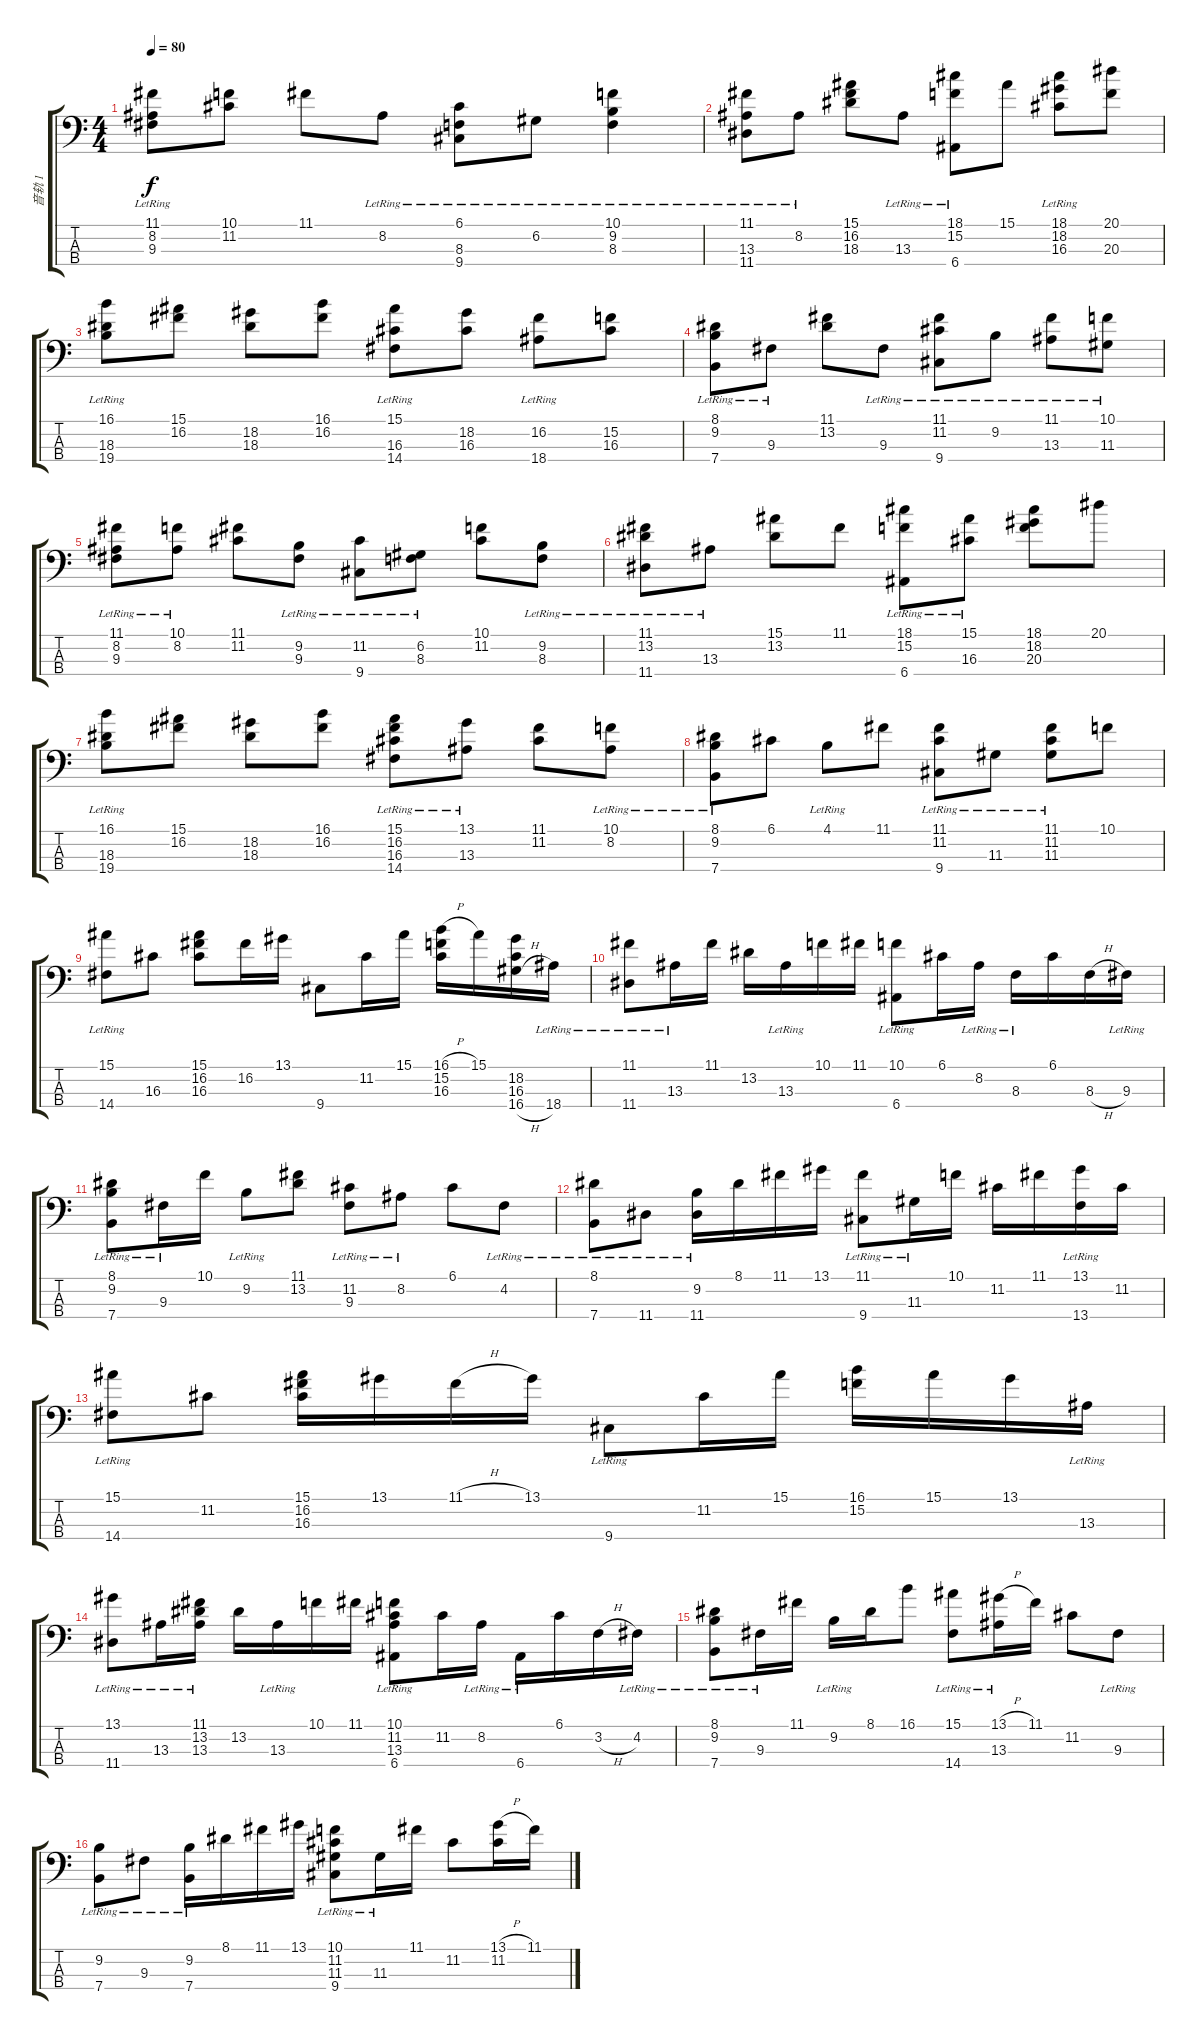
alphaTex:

\track ("音轨 1" "音轨 1") {instrument electricbassfinger}
\staff {score tabs}
\tuning (G2 D2 A1 E1) {hide}
\ts (4 4)
\tempo 80
\clef f4
\ks c
(11.1 8.2{lr} 9.3{lr}).8{dy f} (10.1 11.2).8 11.1.8 8.2{lr}.8 (6.1 8.3{lr} 9.4{lr}).8 6.2{lr}.8 (10.1 9.2{lr} 8.3{lr}).4 |
(11.1 13.3{lr} 11.4{lr}).8 8.2{lr}.8 (15.1 16.2 18.3).8 13.3{lr}.8 (18.1 15.2 6.4{lr}).8 15.1.8 (18.1 18.2 16.3{lr}).8 (20.1 20.3).8 |
(16.1 18.3 19.4{lr}).8 (15.1 16.2).8 (18.2 18.3).8 (16.1 16.2).8 (15.1 16.3 14.4{lr}).8 (18.2 16.3).8 (16.2 18.4{lr}).8 (15.2 16.3).8 |
(8.1 9.2{lr} 7.4{lr}).8 9.3{lr}.8 (11.1 13.2).8 9.3{lr}.8 (11.1 11.2 9.4{lr}).8 9.2{lr}.8 (11.1 13.3{lr}).8 (10.1 11.3{lr}).8 |
(11.1 8.2{lr} 9.3{lr}).8 (10.1 8.2{lr}).8 (11.1 11.2).8 (9.2{lr} 9.3{lr}).8 (11.2 9.4{lr}).8 (6.2{lr} 8.3{lr}).8 (10.1 11.2).8 (9.2{lr} 8.3{lr}).8 |
(11.1 13.2 11.4{lr}).8 13.3{lr}.8 (15.1 13.2).8 11.1.8 (18.1 15.2 6.4{lr}).8 (15.1 16.3{lr}).8 (18.1 18.2 20.3).8 20.1.8 |
(16.1 18.3 19.4{lr}).8 (15.1 16.2).8 (18.2 18.3).8 (16.1 16.2).8 (15.1 16.2 16.3 14.4{lr}).8 (13.1 13.3{lr}).8 (11.1 11.2).8 (10.1 8.2{lr}).8 |
(8.1 9.2{lr} 7.4{lr}).8 6.1.8 4.1{lr}.8 11.1.8 (11.1 11.2 9.4{lr}).8 11.3{lr}.8 (11.1 11.2 11.3{lr}).8 10.1.8 |
(15.1 14.4{lr}).8 16.3.8 (15.1 16.2 16.3).8 16.2.16 13.1.16 9.4.8 11.2.16 15.1.16 (16.1{h} 15.2 16.3).16 15.1.16 (18.2 16.3 16.4{h}).16 18.4{lr}.16 |
(11.1 11.4{lr}).8 13.3{lr}.16 11.1.16 13.2.16 13.3{lr}.16 10.1.16 11.1.16 (10.1 6.4{lr}).8 6.1.16 8.2{lr}.16 8.3{lr}.16 6.1.16 8.3{h}.16 9.3{lr}.16 |
(8.1 9.2{lr} 7.4{lr}).8 9.3{lr}.16 10.1.16 9.2{lr}.8 (11.1 13.2).8 (11.2 9.3{lr}).8 8.2{lr}.8 6.1.8 4.2{lr}.8 |
(8.1 7.4{lr}).8 11.4{lr}.8 (9.2{lr} 11.4{lr}).16 8.1.16 11.1.16 13.1.16 (11.1 9.4{lr}).8 11.3{lr}.16 10.1.16 11.2.16 11.1.16 (13.1 13.4{lr}).16 11.2.16 |
(15.1 14.4{lr}).8 11.2.8 (15.1 16.2 16.3).16 13.1.16 11.1{h}.16 13.1.16 9.4{lr}.8 11.2.16 15.1.16 (16.1 15.2).16 15.1.16 13.1.16 13.3{lr}.16 |
(13.1 11.4{lr}).8 13.3{lr}.16 (11.1 13.2 13.3{lr}).16 13.2.16 13.3{lr}.16 10.1.16 11.1.16 (10.1 11.2 13.3{lr} 6.4{lr}).8 11.2.16 8.2{lr}.16 6.4{lr}.16 6.1.16 3.2{h}.16 4.2{lr}.16 |
(8.1 9.2{lr} 7.4{lr}).8 9.3{lr}.16 11.1.16 9.2{lr}.16 8.1.16 16.1.8 (15.1 14.4{lr}).8 (13.1{h} 13.3{lr}).16 11.1.16 11.2.8 9.3{lr}.8 |
(9.2{lr} 7.4{lr}).8 9.3{lr}.8 (9.2{lr} 7.4{lr}).16 8.1.16 11.1.16 13.1.16 (10.1 11.2 11.3{lr} 9.4{lr}).8 11.3{lr}.16 11.1.16 11.2.8 (13.1{h} 11.2).16 11.1.16
